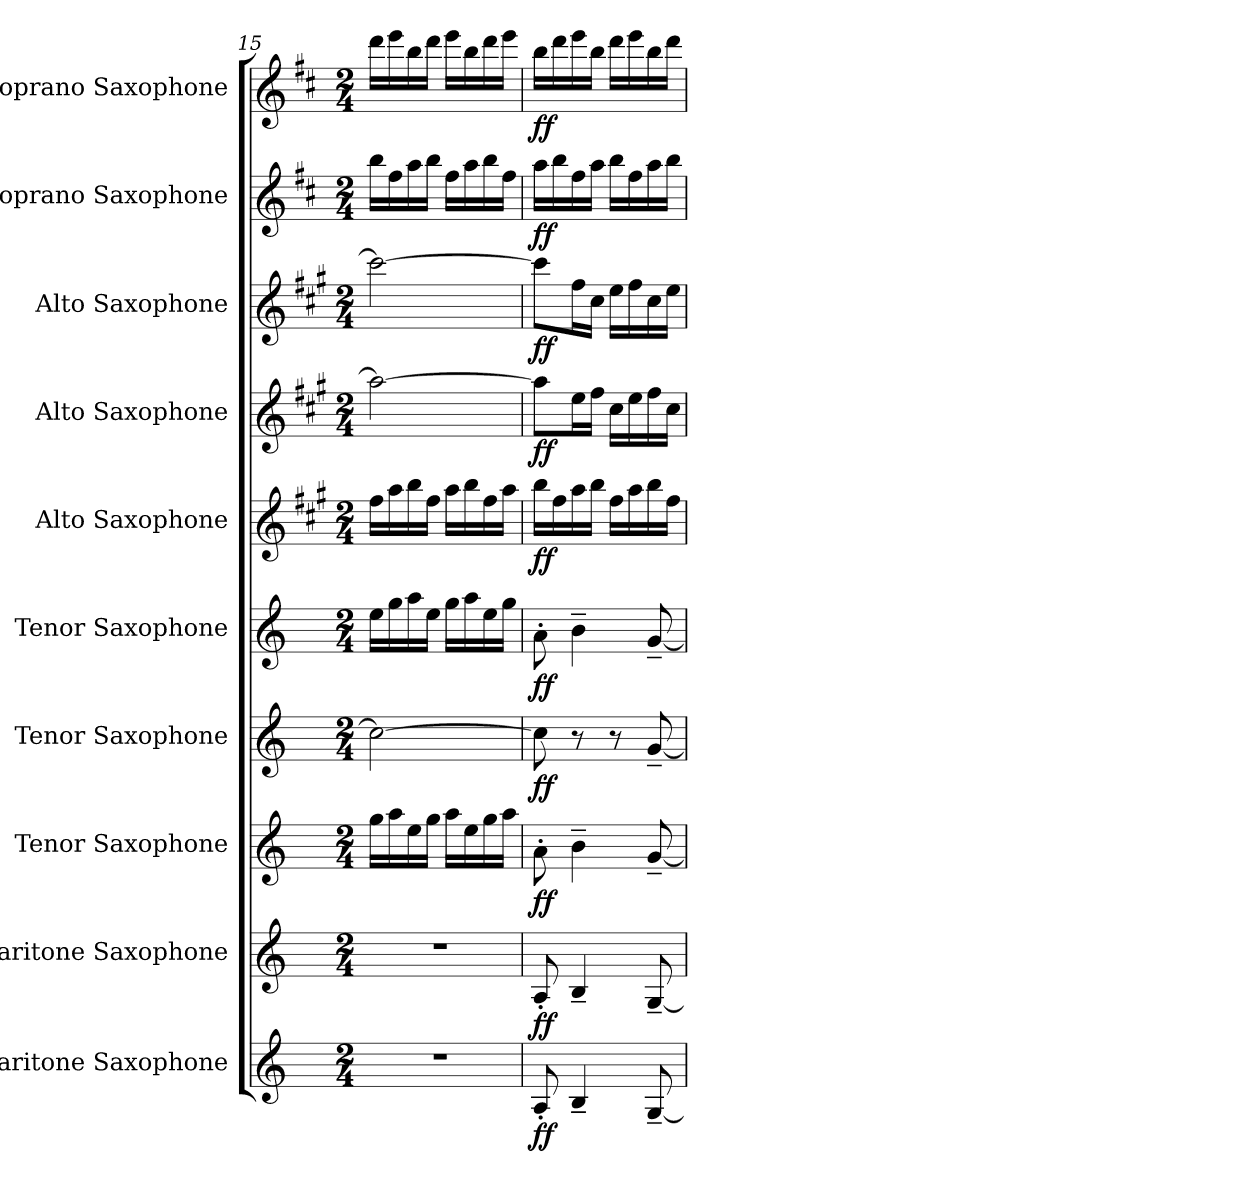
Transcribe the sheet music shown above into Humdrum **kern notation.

**kern	**dynam	**kern	**dynam	**kern	**dynam	**kern	**dynam	**kern	**dynam	**kern	**dynam	**kern	**dynam	**kern	**dynam	**kern	**dynam	**kern	**dynam
*part10	*part10	*part9	*part9	*part8	*part8	*part7	*part7	*part6	*part6	*part5	*part5	*part4	*part4	*part3	*part3	*part2	*part2	*part1	*part1
*staff10	*staff10	*staff9	*staff9	*staff8	*staff8	*staff7	*staff7	*staff6	*staff6	*staff5	*staff5	*staff4	*staff4	*staff3	*staff3	*staff2	*staff2	*staff1	*staff1
*I"Baritone Saxophone	*	*I"Baritone Saxophone	*	*I"Tenor Saxophone	*	*I"Tenor Saxophone	*	*I"Tenor Saxophone	*	*I"Alto Saxophone	*	*I"Alto Saxophone	*	*I"Alto Saxophone	*	*I"Soprano Saxophone	*	*I"Soprano Saxophone	*
*I'Bar. Sax.	*	*I'Bar. Sax.	*	*I'T. Sax.	*	*I'T. Sax.	*	*I'T. Sax.	*	*I'A. Sax.	*	*I'A. Sax.	*	*I'A. Sax.	*	*I'S. Sax.	*	*I'S. Sax.	*
!!LO:PB:g=z
*clefG2	*	*clefG2	*	*clefG2	*	*clefG2	*	*clefG2	*	*clefG2	*	*clefG2	*	*clefG2	*	*clefG2	*	*clefG2	*
*ITrd12c21	*	*ITrd12c21	*	*ITrd8c14	*	*ITrd8c14	*	*ITrd8c14	*	*ITrd5c9	*	*ITrd5c9	*	*ITrd5c9	*	*ITrd1c2	*	*ITrd1c2	*
*k[]	*	*k[]	*	*k[]	*	*k[]	*	*k[]	*	*k[]	*	*k[]	*	*k[]	*	*k[]	*	*k[]	*
*M2/4	*	*M2/4	*	*M2/4	*	*M2/4	*	*M2/4	*	*M2/4	*	*M2/4	*	*M2/4	*	*M2/4	*	*M2/4	*
=15	=15	=15	=15	=15	=15	=15	=15	=15	=15	=15	=15	=15	=15	=15	=15	=15	=15	=15	=15
2r	.	2r	.	16g\LL	.	2c\_	.	16e\LL	.	16a\LL	.	2cc\_	.	2ee\_	.	16aa\LL	.	16ccc\LL	.
.	.	.	.	16a\	.	.	.	16g\	.	16cc\	.	.	.	.	.	16ee\	.	16ddd\	.
.	.	.	.	16e\	.	.	.	16a\	.	16dd\	.	.	.	.	.	16gg\	.	16aa\	.
.	.	.	.	16g\JJ	.	.	.	16e\JJ	.	16a\JJ	.	.	.	.	.	16aa\JJ	.	16ccc\JJ	.
.	.	.	.	16a\LL	.	.	.	16g\LL	.	16cc\LL	.	.	.	.	.	16ee\LL	.	16ddd\LL	.
.	.	.	.	16e\	.	.	.	16a\	.	16dd\	.	.	.	.	.	16gg\	.	16aa\	.
.	.	.	.	16g\	.	.	.	16e\	.	16a\	.	.	.	.	.	16aa\	.	16ccc\	.
.	.	.	.	16a\JJ	.	.	.	16g\JJ	.	16cc\JJ	.	.	.	.	.	16ee\JJ	.	16ddd\JJ	.
=16	=16	=16	=16	=16	=16	=16	=16	=16	=16	=16	=16	=16	=16	=16	=16	=16	=16	=16	=16
!	!LO:DY:b	!	!LO:DY:b	!	!LO:DY:b	!	!LO:DY:b	!	!LO:DY:b	!	!LO:DY:b	!	!LO:DY:b	!	!LO:DY:b	!	!LO:DY:b	!	!LO:DY:b
8AA'/	ff	8AA'/	ff	8A'\	ff	8c\]	ff	8A'\	ff	16dd\LL	ff	8cc\L]	ff	8ee\L]	ff	16gg\LL	ff	16aa\LL	ff
.	.	.	.	.	.	.	.	.	.	16a\	.	.	.	.	.	16aa\	.	16ccc\	.
4BB~/	.	4BB~/	.	4B~\	.	8r	.	4B~\	.	16cc\	.	16g\L	.	16a\L	.	16ee\	.	16ddd\	.
.	.	.	.	.	.	.	.	.	.	16dd\JJ	.	16a\JJ	.	16e\JJ	.	16gg\JJ	.	16aa\JJ	.
.	.	.	.	.	.	8r	.	.	.	16a\LL	.	16e\LL	.	16g\LL	.	16aa\LL	.	16ccc\LL	.
.	.	.	.	.	.	.	.	.	.	16cc\	.	16g\	.	16a\	.	16ee\	.	16ddd\	.
[8GG~/	.	[8GG~/	.	[8G~/	.	[8G~/	.	[8G~/	.	16dd\	.	16a\	.	16e\	.	16gg\	.	16aa\	.
.	.	.	.	.	.	.	.	.	.	16a\JJ	.	16e\JJ	.	16g\JJ	.	16aa\JJ	.	16ccc\JJ	.
=	=	=	=	=	=	=	=	=	=	=	=	=	=	=	=	=	=	=	=
*-	*-	*-	*-	*-	*-	*-	*-	*-	*-	*-	*-	*-	*-	*-	*-	*-	*-	*-	*-
